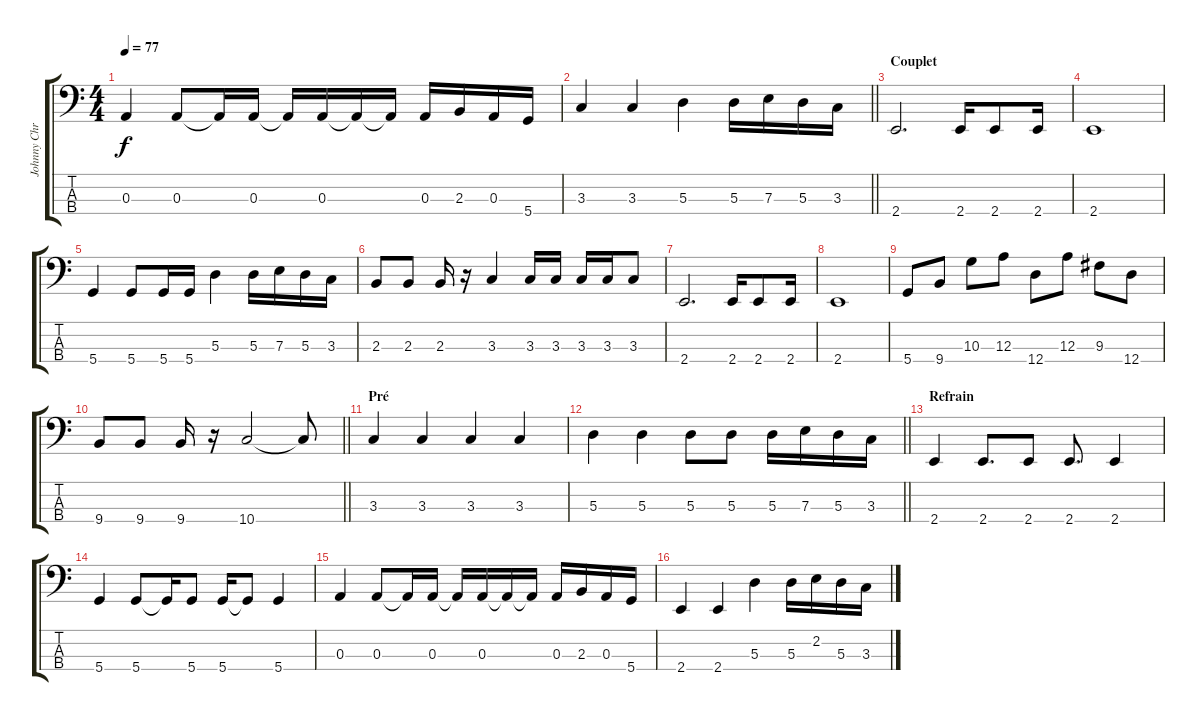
\track ("Johnny Christ" "Johnny Chr") {instrument electricbasspick}
\staff {score tabs}
\tuning (G2 D2 A1 D1) {hide}
\ts (4 4)
\tempo 77
\clef f4
\ks c
0.3.4{dy f} 0.3.8 0.3{t}.16 0.3.16 0.3{t}.16 0.3.16 0.3{t}.16 0.3{t}.16 0.3.16 2.3.16 0.3.16 5.4.16 |
\barLineRight lightlight
3.3.4 3.3.4 5.3.4 5.3.16 7.3.16 5.3.16 3.3.16 |
\section ("" "Couplet")
2.4.2{d} 2.4.16 2.4.8 2.4.16 |
2.4.1 |
5.4.4 5.4.8 5.4.16 5.4.16 5.3.4 5.3.16 7.3.16 5.3.16 3.3.16 |
2.3.8 2.3.8 2.3.16 r.16 3.3.4 3.3.16 3.3.16 3.3.16 3.3.16 3.3.8 |
2.4.2{d} 2.4.16 2.4.8 2.4.16 |
2.4.1 |
5.4.8 9.4.8 10.3.8 12.3.8 12.4.8 12.3.8 9.3.8 12.4.8 |
\barLineRight lightlight
9.4.8 9.4.8 9.4.16 r.16 10.4.2 10.4{t}.8 |
\section ("" "Pré")
3.3.4 3.3.4 3.3.4 3.3.4 |
\barLineRight lightlight
5.3.4 5.3.4 5.3.8 5.3.8 5.3.16 7.3.16 5.3.16 3.3.16 |
\section ("" "Refrain")
2.4.4 2.4.8{d} 2.4.8 2.4.8{d} 2.4.4 |
5.4.4 5.4.8 5.4{t}.16 5.4.8 5.4.16 5.4{t}.8 5.4.4 |
0.3.4 0.3.8 0.3{t}.16 0.3.16 0.3{t}.16 0.3.16 0.3{t}.16 0.3{t}.16 0.3.16 2.3.16 0.3.16 5.4.16 |
2.4.4 2.4.4 5.3.4 5.3.16 2.2.16 5.3.16 3.3.16
